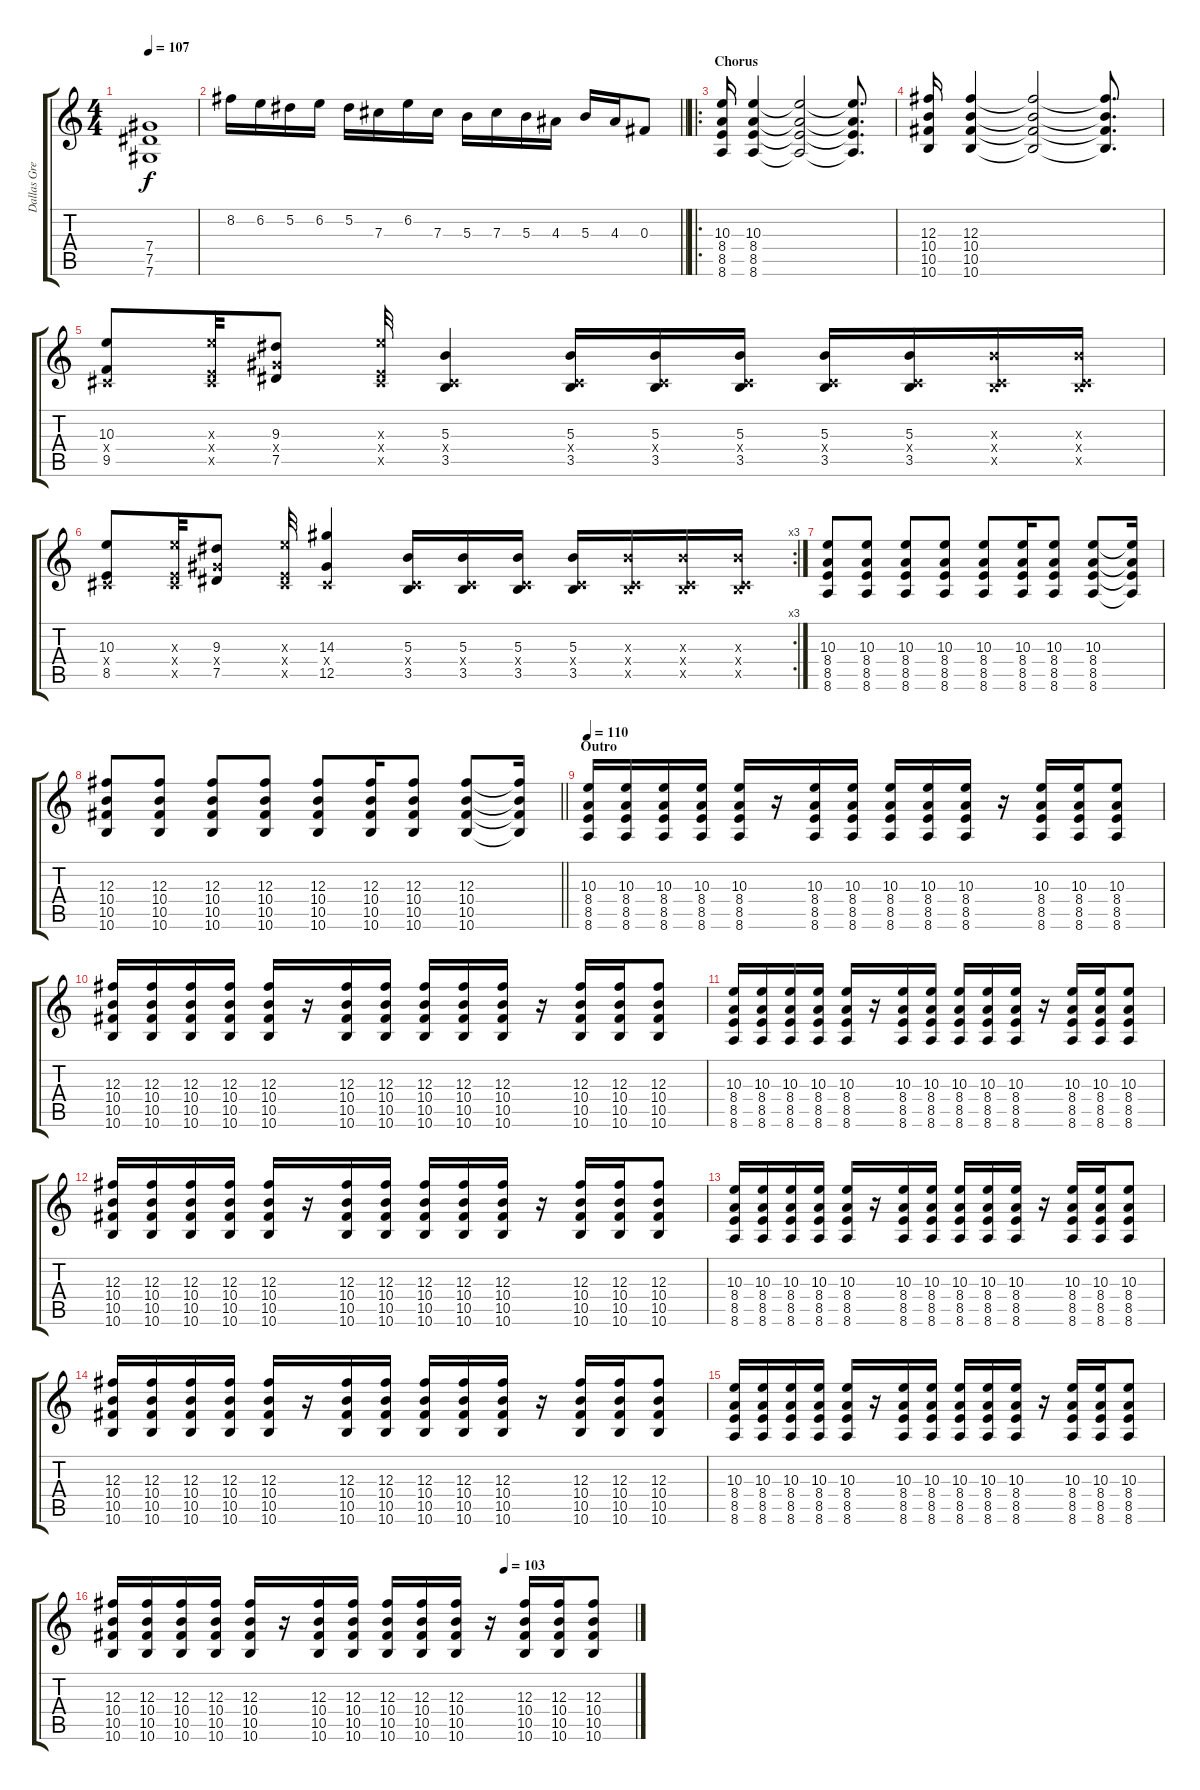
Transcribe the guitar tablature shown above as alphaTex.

\track ("Dallas Green" "Dallas Gre") {instrument electricguitarclean}
\staff {score tabs}
\tuning (Eb4 Bb3 Gb3 Db3 Ab2 Db2) {hide}
\ts (4 4)
\tempo 107
\clef g2
\ks c
(7.4 7.5 7.6).1{dy f} |
\barLineRight lightlight
8.2.16{instrument distortionguitar} 6.2.16 5.2.16 6.2.16 5.2.16 7.3.16 6.2.16 7.3.16 5.3.16 7.3.16 5.3.16 4.3.16 5.3.16 4.3.16 0.3.8 |
\ro
\section ("" "Chorus ")
(10.3 8.4 8.5 8.6).16{instrument distortionguitar} (10.3 8.4 8.5 8.6).4 (10.3{t} 8.4{t} 8.5{t} 8.6{t}).2 (10.3{t} 8.4{t} 8.5{t} 8.6{t}).8{d} |
(12.3 10.4 10.5 10.6).16{instrument distortionguitar} (12.3 10.4 10.5 10.6).4 (12.3{t} 10.4{t} 10.5{t} 10.6{t}).2 (12.3{t} 10.4{t} 10.5{t} 10.6{t}).8{d} |
(10.3 0.4{x} 9.5).8 (10.3{x} 0.4{x} 8.5{x}).32 (9.3 7.4{x} 7.5).8 (10.3{x} 0.4{x} 8.5{x}).32 (5.3 0.4{x} 3.5).4 (5.3 0.4{x} 3.5).16 (5.3 0.4{x} 3.5).16 (5.3 0.4{x} 3.5).16 (5.3 0.4{x} 3.5).16 (5.3 0.4{x} 3.5).16 (5.3{x} 0.4{x} 3.5{x}).16 (5.3{x} 0.4{x} 3.5{x}).16 |
\rc 3
(10.3 0.4{x} 8.5).8 (10.3{x} 0.4{x} 8.5{x}).32 (9.3 7.4{x} 7.5).8 (10.3{x} 0.4{x} 8.5{x}).32 (14.3 0.4{x} 12.5).4 (5.3 0.4{x} 3.5).16 (5.3 0.4{x} 3.5).16 (5.3 0.4{x} 3.5).16 (5.3 0.4{x} 3.5).16 (5.3{x} 0.4{x} 3.5{x}).16 (5.3{x} 0.4{x} 3.5{x}).16 (5.3{x} 0.4{x} 3.5{x}).16 |
(10.3 8.4 8.5 8.6).8 (10.3 8.4 8.5 8.6).8 (10.3 8.4 8.5 8.6).8 (10.3 8.4 8.5 8.6).8 (10.3 8.4 8.5 8.6).8 (10.3 8.4 8.5 8.6).16 (10.3 8.4 8.5 8.6).8 (10.3 8.4 8.5 8.6).8 (10.3{t} 8.4{t} 8.5{t} 8.6{t}).16 |
\barLineRight lightlight
(12.3 10.4 10.5 10.6).8 (12.3 10.4 10.5 10.6).8 (12.3 10.4 10.5 10.6).8 (12.3 10.4 10.5 10.6).8 (12.3 10.4 10.5 10.6).8 (12.3 10.4 10.5 10.6).16 (12.3 10.4 10.5 10.6).8 (12.3 10.4 10.5 10.6).8 (12.3{t} 10.4{t} 10.5{t} 10.6{t}).16 |
\section ("" "Outro")
\tempo 110
(10.3 8.4 8.5 8.6).16 (10.3 8.4 8.5 8.6).16 (10.3 8.4 8.5 8.6).16 (10.3 8.4 8.5 8.6).16 (10.3 8.4 8.5 8.6).16 r.16 (10.3 8.4 8.5 8.6).16 (10.3 8.4 8.5 8.6).16 (10.3 8.4 8.5 8.6).16 (10.3 8.4 8.5 8.6).16 (10.3 8.4 8.5 8.6).16 r.16 (10.3 8.4 8.5 8.6).16 (10.3 8.4 8.5 8.6).16 (10.3 8.4 8.5 8.6).8 |
(12.3 10.4 10.5 10.6).16 (12.3 10.4 10.5 10.6).16 (12.3 10.4 10.5 10.6).16 (12.3 10.4 10.5 10.6).16 (12.3 10.4 10.5 10.6).16 r.16 (12.3 10.4 10.5 10.6).16 (12.3 10.4 10.5 10.6).16 (12.3 10.4 10.5 10.6).16 (12.3 10.4 10.5 10.6).16 (12.3 10.4 10.5 10.6).16 r.16 (12.3 10.4 10.5 10.6).16 (12.3 10.4 10.5 10.6).16 (12.3 10.4 10.5 10.6).8 |
(10.3 8.4 8.5 8.6).16 (10.3 8.4 8.5 8.6).16 (10.3 8.4 8.5 8.6).16 (10.3 8.4 8.5 8.6).16 (10.3 8.4 8.5 8.6).16 r.16 (10.3 8.4 8.5 8.6).16 (10.3 8.4 8.5 8.6).16 (10.3 8.4 8.5 8.6).16 (10.3 8.4 8.5 8.6).16 (10.3 8.4 8.5 8.6).16 r.16 (10.3 8.4 8.5 8.6).16 (10.3 8.4 8.5 8.6).16 (10.3 8.4 8.5 8.6).8 |
(12.3 10.4 10.5 10.6).16 (12.3 10.4 10.5 10.6).16 (12.3 10.4 10.5 10.6).16 (12.3 10.4 10.5 10.6).16 (12.3 10.4 10.5 10.6).16 r.16 (12.3 10.4 10.5 10.6).16 (12.3 10.4 10.5 10.6).16 (12.3 10.4 10.5 10.6).16 (12.3 10.4 10.5 10.6).16 (12.3 10.4 10.5 10.6).16 r.16 (12.3 10.4 10.5 10.6).16 (12.3 10.4 10.5 10.6).16 (12.3 10.4 10.5 10.6).8 |
(10.3 8.4 8.5 8.6).16 (10.3 8.4 8.5 8.6).16 (10.3 8.4 8.5 8.6).16 (10.3 8.4 8.5 8.6).16 (10.3 8.4 8.5 8.6).16 r.16 (10.3 8.4 8.5 8.6).16 (10.3 8.4 8.5 8.6).16 (10.3 8.4 8.5 8.6).16 (10.3 8.4 8.5 8.6).16 (10.3 8.4 8.5 8.6).16 r.16 (10.3 8.4 8.5 8.6).16 (10.3 8.4 8.5 8.6).16 (10.3 8.4 8.5 8.6).8 |
(12.3 10.4 10.5 10.6).16 (12.3 10.4 10.5 10.6).16 (12.3 10.4 10.5 10.6).16 (12.3 10.4 10.5 10.6).16 (12.3 10.4 10.5 10.6).16 r.16 (12.3 10.4 10.5 10.6).16 (12.3 10.4 10.5 10.6).16 (12.3 10.4 10.5 10.6).16 (12.3 10.4 10.5 10.6).16 (12.3 10.4 10.5 10.6).16 r.16 (12.3 10.4 10.5 10.6).16 (12.3 10.4 10.5 10.6).16 (12.3 10.4 10.5 10.6).8 |
(10.3 8.4 8.5 8.6).16 (10.3 8.4 8.5 8.6).16 (10.3 8.4 8.5 8.6).16 (10.3 8.4 8.5 8.6).16 (10.3 8.4 8.5 8.6).16 r.16 (10.3 8.4 8.5 8.6).16 (10.3 8.4 8.5 8.6).16 (10.3 8.4 8.5 8.6).16 (10.3 8.4 8.5 8.6).16 (10.3 8.4 8.5 8.6).16 r.16 (10.3 8.4 8.5 8.6).16 (10.3 8.4 8.5 8.6).16 (10.3 8.4 8.5 8.6).8 |
\tempo (103 0.75)
(12.3 10.4 10.5 10.6).16 (12.3 10.4 10.5 10.6).16 (12.3 10.4 10.5 10.6).16 (12.3 10.4 10.5 10.6).16 (12.3 10.4 10.5 10.6).16 r.16 (12.3 10.4 10.5 10.6).16 (12.3 10.4 10.5 10.6).16 (12.3 10.4 10.5 10.6).16 (12.3 10.4 10.5 10.6).16 (12.3 10.4 10.5 10.6).16 r.16 (12.3 10.4 10.5 10.6).16 (12.3 10.4 10.5 10.6).16 (12.3 10.4 10.5 10.6).8
